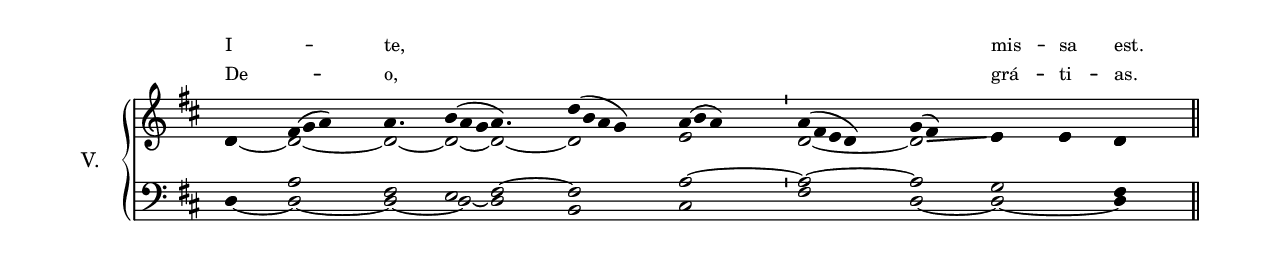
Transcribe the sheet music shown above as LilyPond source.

\version "2.18"
\include "gregorian.ly"
\include "noh2.ily"

%Page reference: page v.52
%(volume.page)

global = {
 \key d \major
 \cadenzaOn 
 \override Glissando #'thickness = #2.0
}

chantTextA = \lyricmode {
I -- _ te, _ _ _ _ _ mis -- sa est. }
chantTextB = \lyricmode {
De -- _ o, _ _ _ _ _ grá -- ti -- as. }

chantMusic = {
\tieDown    d'4 fis'4 ( g'4 a'4) a'4. b'4 ( a'4 g'4 a'4.) d''4 ( b'4 a'4 g'4) a'4 ( b'4 a'4) \divisioMinima
  a'4 ( fis'4 e'4 d'4) g'4 ( fis'4) e'4 e'4 d'4 \finalis

}

altoMusic = {
d'4 ~ d'2*3/2 ~ d'2*3/4 ~ d'2*3/2 ~ d'2*3/4 ~ d'2*4/2 e'2*3/2 d'2*4/2 ~ d'2 -\tweak Glissando.Y-offset #-0.8 \glissando e'4 e'4 d'4 \finalis
}

tenorMusic = {
r4 a2*3/2 fis2*3/4 e2*3/2 fis2*3/4 ~ fis2*4/2 a2*3/2 ~ \divisioMinima
a2*4/2 ~ a2 g2 fis4 \finalis
}

bassMusic = {
d4 ~ d2*3/2 ~ d2*3/4 ~ d2*3/2 ~ d2*3/4 b,2*4/2 cis2*3/2 fis2*4/2 d2 ~ d2 ~ d4 \finalis
}

voiceLines = {
\voiceLineStyle


}

\score{
  <<
    \new Lyrics = "chanta"
    \new Lyrics = "chantb"
    \new GrandStaff <<
      \set GrandStaff.autoBeaming = ##f
      \set GrandStaff.instrumentName = \markup \center-column {
        "V."
      }
      \new Staff = up <<
        \new Voice = "chant" {
          \voiceOne \global \chantMusic
        }
        \new Voice {
          \voiceTwo \global \altoMusic
        }
      >>

      \new Staff = down <<
        \clef bass
        \new Voice {
          \voiceOne \global \tenorMusic
        }
        \new Voice {
          \voiceTwo \global \bassMusic
        }
	\new Voice {
        \voiceThree \global \voiceLines
        }
      >>
    >>
    \context Lyrics = "chanta" {
      \lyricsto chant {
      \chantTextA
    }
    }
    \context Lyrics = "chantb" {
      \lyricsto chant {
      \chantTextB
    }
    }
  >>
  \layout{
  }
  
}
